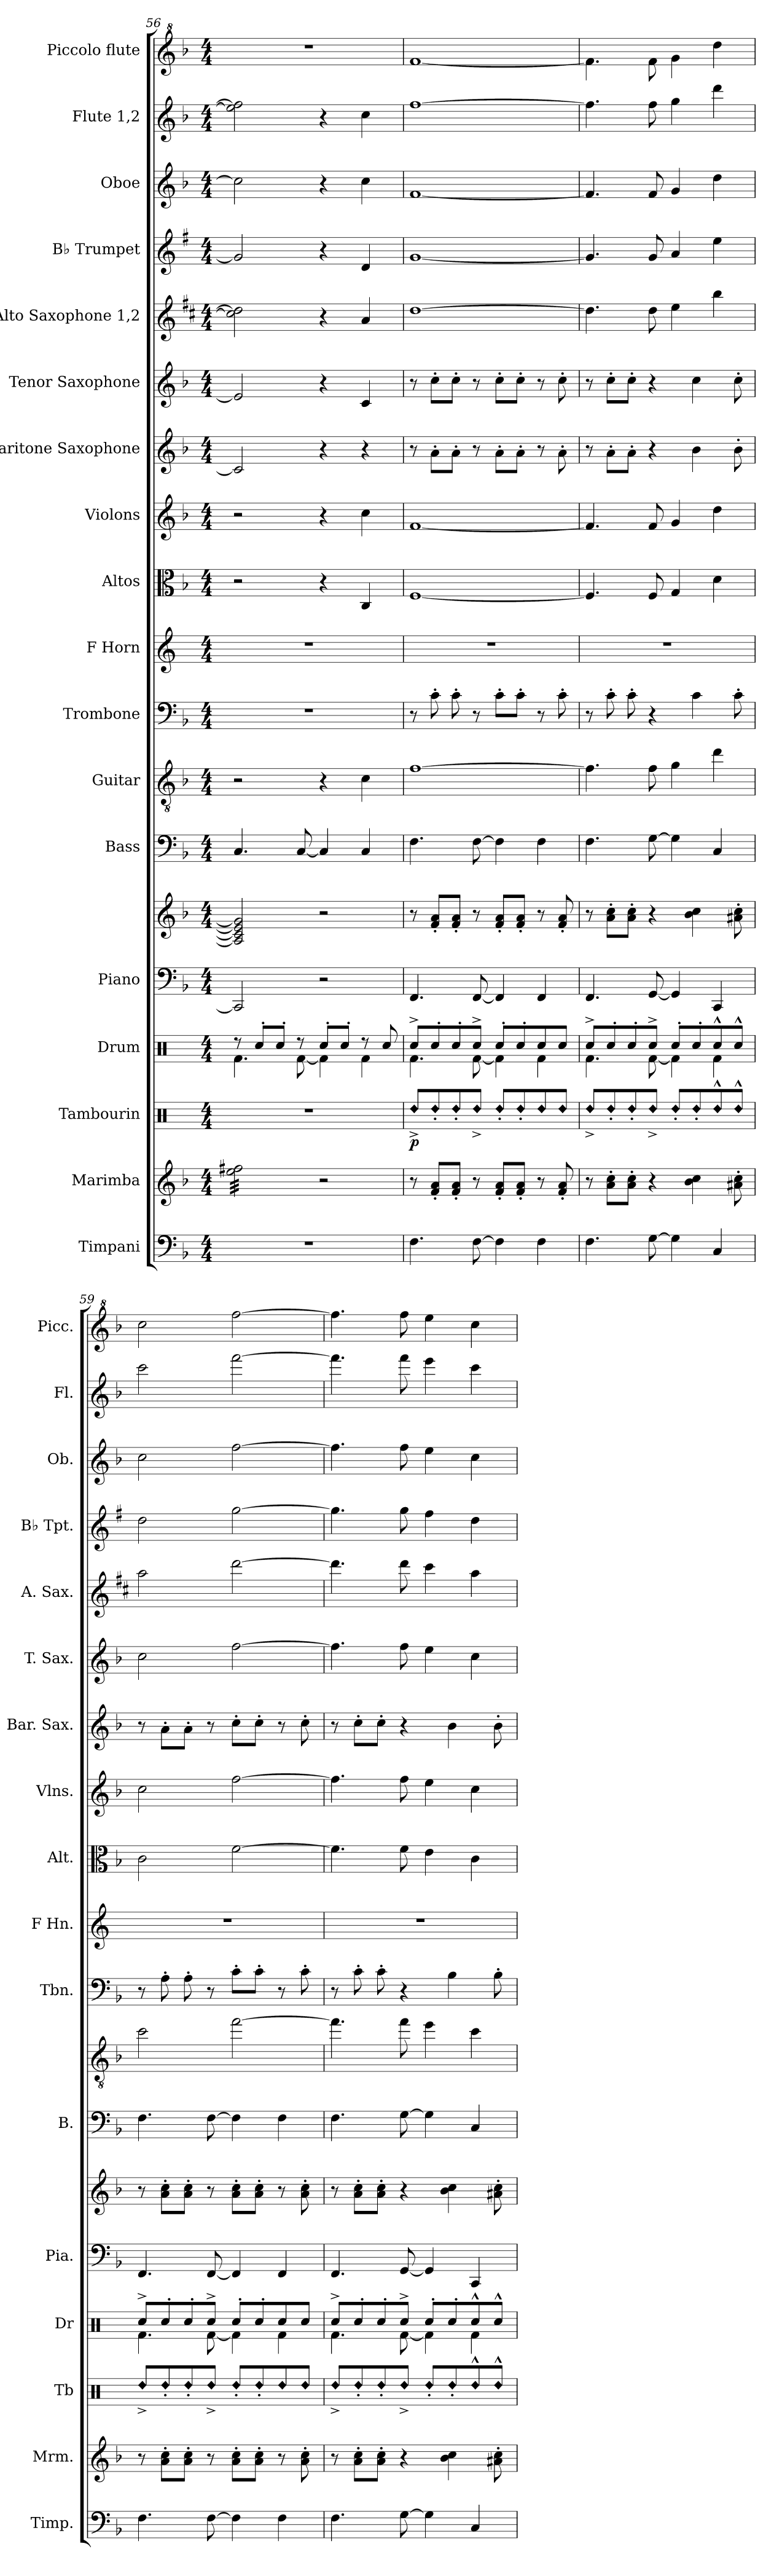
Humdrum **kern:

**kern	**kern	**kern	**dynam	**kern	**kern	**kern	**kern	**kern	**kern	**kern	**kern	**kern	**kern	**kern	**kern	**kern	**kern	**kern	**kern
*part18	*part17	*part16	*part16	*part15	*part14	*part14	*part13	*part12	*part11	*part10	*part9	*part8	*part7	*part6	*part5	*part4	*part3	*part2	*part1
*staff19	*staff18	*staff17	*staff17	*staff16	*staff15	*staff14	*staff13	*staff12	*staff11	*staff10	*staff9	*staff8	*staff7	*staff6	*staff5	*staff4	*staff3	*staff2	*staff1
*I"Timpani	*I"Marimba	*I"Tambourin	*	*I"Drum	*I"Piano	*	*I"Bass	*I"Guitar	*I"Trombone	*I"F Horn	*I"Altos	*I"Violons	*I"Baritone Saxophone	*I"Tenor Saxophone	*I"Alto Saxophone 1,2	*I"B♭ Trumpet	*I"Oboe	*I"Flute 1,2	*I"Piccolo flute
*I'Timp.	*I'Mrm.	*I'Tb	*	*I'Dr	*I'Pia.	*	*I'B.	*	*I'Tbn.	*I'F Hn.	*I'Alt.	*I'Vlns.	*I'Bar. Sax.	*I'T. Sax.	*I'A. Sax.	*I'B♭ Tpt.	*I'Ob.	*I'Fl.	*I'Picc.
!!LO:PB:g=z
*clefF4	*clefG2	*clefX	*	*clefX	*clefF4	*clefG2	*clefF4	*clefGv2	*clefF4	*clefG2	*clefC3	*clefG2	*clefG2	*clefG2	*clefG2	*clefG2	*clefG2	*clefG2	*clefG^2
*	*	*	*	*	*	*	*ITrd7c12	*	*	*ITrd4c7	*	*	*ITrd12c21	*ITrd8c14	*ITrd5c9	*ITrd1c2	*	*	*ITrd-7c-12
*k[b-]	*k[b-]	*k[]	*	*k[]	*k[b-]	*k[b-]	*k[b-]	*k[b-]	*k[b-]	*k[b-]	*k[b-]	*k[b-]	*k[b-]	*k[b-]	*k[b-]	*k[b-]	*k[b-]	*k[b-]	*k[b-]
*M4/4	*M4/4	*M4/4	*	*M4/4	*M4/4	*M4/4	*M4/4	*M4/4	*M4/4	*M4/4	*M4/4	*M4/4	*M4/4	*M4/4	*M4/4	*M4/4	*M4/4	*M4/4	*M4/4
=56	=56	=56	=56	=56	=56	=56	=56	=56	=56	=56	=56	=56	=56	=56	=56	=56	=56	=56	=56
*	*	*	*	*^	*	*	*	*	*	*	*	*	*	*	*	*	*	*	*
*	*tremolo	*	*	*	*	*	*	*	*	*	*	*	*	*	*	*	*	*	*	*
1r	32ee\ 32ff#X\LLL	1r	.	8r	4.Rf\	2CC/]	2A#/] 2c/] 2e/] 2g-/]	4.CC/	2r	1r	1r	2r	2r	2C/]	2E/]	2e\] 2f#\]	2f#/]	2cc\]	2ee\] 2ff#\]	1r
.	32ee\ 32ff#X\	.	.	.	.	.	.	.	.	.	.	.	.	.	.	.	.	.	.	.
.	32ee\ 32ff#X\	.	.	.	.	.	.	.	.	.	.	.	.	.	.	.	.	.	.	.
.	32ee\ 32ff#X\	.	.	.	.	.	.	.	.	.	.	.	.	.	.	.	.	.	.	.
.	32ee\ 32ff#X\	.	.	8Rcc'/L	.	.	.	.	.	.	.	.	.	.	.	.	.	.	.	.
.	32ee\ 32ff#X\	.	.	.	.	.	.	.	.	.	.	.	.	.	.	.	.	.	.	.
.	32ee\ 32ff#X\	.	.	.	.	.	.	.	.	.	.	.	.	.	.	.	.	.	.	.
.	32ee\ 32ff#X\	.	.	.	.	.	.	.	.	.	.	.	.	.	.	.	.	.	.	.
.	32ee\ 32ff#X\	.	.	8Rcc'/J	.	.	.	.	.	.	.	.	.	.	.	.	.	.	.	.
.	32ee\ 32ff#X\	.	.	.	.	.	.	.	.	.	.	.	.	.	.	.	.	.	.	.
.	32ee\ 32ff#X\	.	.	.	.	.	.	.	.	.	.	.	.	.	.	.	.	.	.	.
.	32ee\ 32ff#X\	.	.	.	.	.	.	.	.	.	.	.	.	.	.	.	.	.	.	.
.	32ee\ 32ff#X\	.	.	8r	[8Rf\	.	.	[8CC/	.	.	.	.	.	.	.	.	.	.	.	.
.	32ee\ 32ff#X\	.	.	.	.	.	.	.	.	.	.	.	.	.	.	.	.	.	.	.
.	32ee\ 32ff#X\	.	.	.	.	.	.	.	.	.	.	.	.	.	.	.	.	.	.	.
.	32ee\ 32ff#X\JJJ	.	.	.	.	.	.	.	.	.	.	.	.	.	.	.	.	.	.	.
*	*Xtremolo	*	*	*	*	*	*	*	*	*	*	*	*	*	*	*	*	*	*	*
.	2r	.	.	8Rcc'/L	4Rf\]	2r	2r	4CC/]	4r	.	.	4r	4r	4r	4r	4r	4r	4r	4r	.
.	.	.	.	8Rcc'/J	.	.	.	.	.	.	.	.	.	.	.	.	.	.	.	.
.	.	.	.	8r	4Rf\	.	.	4CC/	4c\	.	.	4C/	4cc\	4r	4C/	4c/	4c/	4cc\	4cc\	.
.	.	.	.	8Rcc/	.	.	.	.	.	.	.	.	.	.	.	.	.	.	.	.
=57	=57	=57	=57	=57	=57	=57	=57	=57	=57	=57	=57	=57	=57	=57	=57	=57	=57	=57	=57	=57
!	!	!LO:N:head=diamond	!LO:DY:b	!	!	!	!	!	!	!	!	!	!	!	!	!	!	!	!	!
4.F\	8r	8Rdd^/L	p	8Rcc^/L	4.Rf\	4.FF/	8r	4.FF\	[1f	8r	1r	[1F	[1f	8r	8r	[1f	[1f	[1f	[1ff	[1fff
!	!	!LO:N:head=diamond	!	!	!	!	!	!	!	!	!	!	!	!	!	!	!	!	!	!
.	8f/' 8a/'L	8Rdd'/	.	8Rcc'/	.	.	8f/' 8a/'L	.	.	8c'\	.	.	.	8A'\L	8c'\L	.	.	.	.	.
!	!	!LO:N:head=diamond	!	!	!	!	!	!	!	!	!	!	!	!	!	!	!	!	!	!
.	8f/' 8a/'J	8Rdd'/	.	8Rcc'/	.	.	8f/' 8a/'J	.	.	8c'\	.	.	.	8A'\J	8c'\J	.	.	.	.	.
!	!	!LO:N:head=diamond	!	!	!	!	!	!	!	!	!	!	!	!	!	!	!	!	!	!
[8F\	8r	8Rdd^/J	.	8Rcc^/J	[8Rf\	[8FF/	8r	[8FF\	.	8r	.	.	.	8r	8r	.	.	.	.	.
!	!	!LO:N:head=diamond	!	!	!	!	!	!	!	!	!	!	!	!	!	!	!	!	!	!
4F\]	8f/' 8a/'L	8Rdd'/L	.	8Rcc'/L	4Rf\]	4FF/]	8f/' 8a/'L	4FF\]	.	8c'\L	.	.	.	8A'\L	8c'\L	.	.	.	.	.
!	!	!LO:N:head=diamond	!	!	!	!	!	!	!	!	!	!	!	!	!	!	!	!	!	!
.	8f/' 8a/'J	8Rdd'/	.	8Rcc'/	.	.	8f/' 8a/'J	.	.	8c'\J	.	.	.	8A'\J	8c'\J	.	.	.	.	.
!	!	!LO:N:head=diamond	!	!	!	!	!	!	!	!	!	!	!	!	!	!	!	!	!	!
4F\	8r	8Rdd/	.	8Rcc/	4Rf\	4FF/	8r	4FF\	.	8r	.	.	.	8r	8r	.	.	.	.	.
!	!	!LO:N:head=diamond	!	!	!	!	!	!	!	!	!	!	!	!	!	!	!	!	!	!
.	8f/' 8a/'	8Rdd/J	.	8Rcc/J	.	.	8f/' 8a/'	.	.	8c'\	.	.	.	8A'\	8c'\	.	.	.	.	.
=58	=58	=58	=58	=58	=58	=58	=58	=58	=58	=58	=58	=58	=58	=58	=58	=58	=58	=58	=58	=58
!	!	!LO:N:head=diamond	!	!	!	!	!	!	!	!	!	!	!	!	!	!	!	!	!	!
4.F\	8r	8Rdd^/L	.	8Rcc^/L	4.Rf\	4.FF/	8r	4.FF\	4.f\]	8r	1r	4.F/]	4.f/]	8r	8r	4.f\]	4.f/]	4.f/]	4.ff\]	4.fff\]
!	!	!LO:N:head=diamond	!	!	!	!	!	!	!	!	!	!	!	!	!	!	!	!	!	!
.	8a\' 8cc\'L	8Rdd'/	.	8Rcc'/	.	.	8a\' 8cc\'L	.	.	8c'\	.	.	.	8A'\L	8c'\L	.	.	.	.	.
!	!	!LO:N:head=diamond	!	!	!	!	!	!	!	!	!	!	!	!	!	!	!	!	!	!
.	8a\' 8cc\'J	8Rdd'/	.	8Rcc'/	.	.	8a\' 8cc\'J	.	.	8c'\	.	.	.	8A'\J	8c'\J	.	.	.	.	.
!	!	!LO:N:head=diamond	!	!	!	!	!	!	!	!	!	!	!	!	!	!	!	!	!	!
[8G\	4r	8Rdd^/J	.	8Rcc^/J	[8Rf\	[8GG/	4r	[8GG\	8f\	4r	.	8F/	8f/	4r	4r	8f\	8f/	8f/	8ff\	8fff\
!	!	!LO:N:head=diamond	!	!	!	!	!	!	!	!	!	!	!	!	!	!	!	!	!	!
4G\]	.	8Rdd'/L	.	8Rcc'/L	4Rf\]	4GG/]	.	4GG\]	4g\	.	.	4G/	4g/	.	.	4g\	4g/	4g/	4gg\	4ggg\
!	!	!LO:N:head=diamond	!	!	!	!	!	!	!	!	!	!	!	!	!	!	!	!	!	!
.	4b-\ 4cc\	8Rdd'/	.	8Rcc'/	.	.	4b-\ 4cc\	.	.	4c\	.	.	.	4B-\	4c\	.	.	.	.	.
!	!	!LO:N:head=diamond	!	!	!	!	!	!	!	!	!	!	!	!	!	!	!	!	!	!
4C/	.	8Rdd^^/	.	8Rcc^^/	4Rf\	4CC/	.	4CC/	4dd\	.	.	4d\	4dd\	.	.	4dd\	4dd\	4dd\	4ddd\	4dddd\
!	!	!LO:N:head=diamond	!	!	!	!	!	!	!	!	!	!	!	!	!	!	!	!	!	!
.	8a#X\' 8cc\'	8Rdd^^/J	.	8Rcc^^/J	.	.	8a#X\' 8cc\'	.	.	8c'\	.	.	.	8B-'\	8c'\	.	.	.	.	.
=59	=59	=59	=59	=59	=59	=59	=59	=59	=59	=59	=59	=59	=59	=59	=59	=59	=59	=59	=59	=59
!	!	!LO:N:head=diamond	!	!	!	!	!	!	!	!	!	!	!	!	!	!	!	!	!	!
4.F\	8r	8Rdd^/L	.	8Rcc^/L	4.Rf\	4.FF/	8r	4.FF\	2cc\	8r	1r	2c\	2cc\	8r	2c\	2cc\	2cc\	2cc\	2ccc\	2cccc\
!	!	!LO:N:head=diamond	!	!	!	!	!	!	!	!	!	!	!	!	!	!	!	!	!	!
.	8a\' 8cc\'L	8Rdd'/	.	8Rcc'/	.	.	8a\' 8cc\'L	.	.	8A'\	.	.	.	8A'\L	.	.	.	.	.	.
!	!	!LO:N:head=diamond	!	!	!	!	!	!	!	!	!	!	!	!	!	!	!	!	!	!
.	8a\' 8cc\'J	8Rdd'/	.	8Rcc'/	.	.	8a\' 8cc\'J	.	.	8A'\	.	.	.	8A'\J	.	.	.	.	.	.
!	!	!LO:N:head=diamond	!	!	!	!	!	!	!	!	!	!	!	!	!	!	!	!	!	!
[8F\	8r	8Rdd^/J	.	8Rcc^/J	[8Rf\	[8FF/	8r	[8FF\	.	8r	.	.	.	8r	.	.	.	.	.	.
!	!	!LO:N:head=diamond	!	!	!	!	!	!	!	!	!	!	!	!	!	!	!	!	!	!
4F\]	8a\' 8cc\'L	8Rdd'/L	.	8Rcc'/L	4Rf\]	4FF/]	8a\' 8cc\'L	4FF\]	[2ff\	8c'\L	.	[2f\	[2ff\	8c'\L	[2f\	[2ff\	[2ff\	[2ff\	[2fff\	[2ffff\
!	!	!LO:N:head=diamond	!	!	!	!	!	!	!	!	!	!	!	!	!	!	!	!	!	!
.	8a\' 8cc\'J	8Rdd'/	.	8Rcc'/	.	.	8a\' 8cc\'J	.	.	8c'\J	.	.	.	8c'\J	.	.	.	.	.	.
!	!	!LO:N:head=diamond	!	!	!	!	!	!	!	!	!	!	!	!	!	!	!	!	!	!
4F\	8r	8Rdd/	.	8Rcc/	4Rf\	4FF/	8r	4FF\	.	8r	.	.	.	8r	.	.	.	.	.	.
!	!	!LO:N:head=diamond	!	!	!	!	!	!	!	!	!	!	!	!	!	!	!	!	!	!
.	8a\' 8cc\'	8Rdd/J	.	8Rcc/J	.	.	8a\' 8cc\'	.	.	8c'\	.	.	.	8c'\	.	.	.	.	.	.
=60	=60	=60	=60	=60	=60	=60	=60	=60	=60	=60	=60	=60	=60	=60	=60	=60	=60	=60	=60	=60
!	!	!LO:N:head=diamond	!	!	!	!	!	!	!	!	!	!	!	!	!	!	!	!	!	!
4.F\	8r	8Rdd^/L	.	8Rcc^/L	4.Rf\	4.FF/	8r	4.FF\	4.ff\]	8r	1r	4.f\]	4.ff\]	8r	4.f\]	4.ff\]	4.ff\]	4.ff\]	4.fff\]	4.ffff\]
!	!	!LO:N:head=diamond	!	!	!	!	!	!	!	!	!	!	!	!	!	!	!	!	!	!
.	8a\' 8cc\'L	8Rdd'/	.	8Rcc'/	.	.	8a\' 8cc\'L	.	.	8c'\	.	.	.	8c'\L	.	.	.	.	.	.
!	!	!LO:N:head=diamond	!	!	!	!	!	!	!	!	!	!	!	!	!	!	!	!	!	!
.	8a\' 8cc\'J	8Rdd'/	.	8Rcc'/	.	.	8a\' 8cc\'J	.	.	8c'\	.	.	.	8c'\J	.	.	.	.	.	.
!	!	!LO:N:head=diamond	!	!	!	!	!	!	!	!	!	!	!	!	!	!	!	!	!	!
[8G\	4r	8Rdd^/J	.	8Rcc^/J	[8Rf\	[8GG/	4r	[8GG\	8ff\	4r	.	8f\	8ff\	4r	8f\	8ff\	8ff\	8ff\	8fff\	8ffff\
!	!	!LO:N:head=diamond	!	!	!	!	!	!	!	!	!	!	!	!	!	!	!	!	!	!
4G\]	.	8Rdd'/L	.	8Rcc'/L	4Rf\]	4GG/]	.	4GG\]	4ee\	.	.	4e\	4ee\	.	4e\	4ee\	4ee\	4ee\	4eee\	4eeee\
!	!	!LO:N:head=diamond	!	!	!	!	!	!	!	!	!	!	!	!	!	!	!	!	!	!
.	4b-\ 4cc\	8Rdd'/	.	8Rcc'/	.	.	4b-\ 4cc\	.	.	4B-\	.	.	.	4B-\	.	.	.	.	.	.
!	!	!LO:N:head=diamond	!	!	!	!	!	!	!	!	!	!	!	!	!	!	!	!	!	!
4C/	.	8Rdd^^/	.	8Rcc^^/	4Rf\	4CC/	.	4CC/	4cc\	.	.	4c\	4cc\	.	4c\	4cc\	4cc\	4cc\	4ccc\	4cccc\
!	!	!LO:N:head=diamond	!	!	!	!	!	!	!	!	!	!	!	!	!	!	!	!	!	!
.	8a#X\' 8cc\'	8Rdd^^/J	.	8Rcc^^/J	.	.	8a#X\' 8cc\'	.	.	8B-'\	.	.	.	8B-'\	.	.	.	.	.	.
*	*	*	*	*v	*v	*	*	*	*	*	*	*	*	*	*	*	*	*	*	*
=	=	=	=	=	=	=	=	=	=	=	=	=	=	=	=	=	=	=	=
*-	*-	*-	*-	*-	*-	*-	*-	*-	*-	*-	*-	*-	*-	*-	*-	*-	*-	*-	*-
